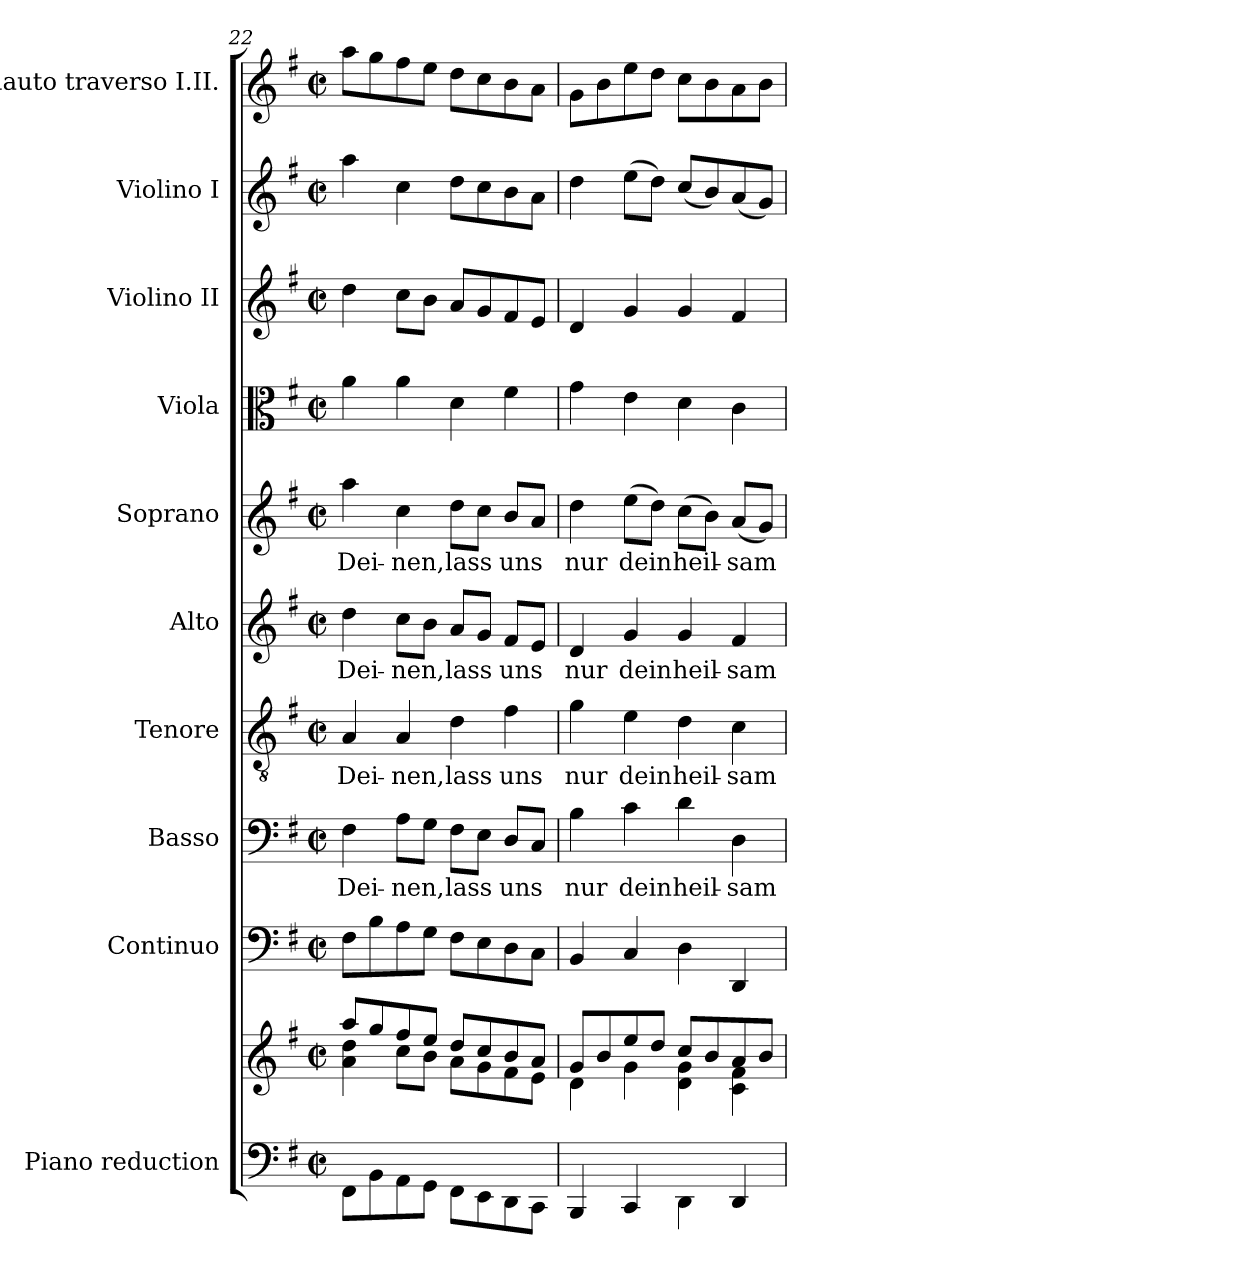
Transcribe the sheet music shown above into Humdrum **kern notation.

**kern	**kern	**kern	**kern	**text	**kern	**text	**kern	**text	**kern	**text	**kern	**kern	**kern	**kern
*part10	*part10	*part9	*part8	*part8	*part7	*part7	*part6	*part6	*part5	*part5	*part4	*part3	*part2	*part1
*staff11	*staff10	*staff9	*staff8	*staff8	*staff7	*staff7	*staff6	*staff6	*staff5	*staff5	*staff4	*staff3	*staff2	*staff1
*I"Piano reduction	*	*I"Continuo	*I"Basso	*	*I"Tenore	*	*I"Alto	*	*I"Soprano	*	*I"Viola	*I"Violino II	*I"Violino I	*I"Flauto traverso I.II.
*I'Pno	*	*	*	*	*	*	*	*	*	*	*I'Vla	*I'Vln	*I'Vln	*I'Fl
*clefF4	*clefG2	*clefF4	*clefF4	*	*clefGv2	*	*clefG2	*	*clefG2	*	*clefC3	*clefG2	*clefG2	*clefG2
*k[f#]	*k[f#]	*k[f#]	*k[f#]	*	*k[f#]	*	*k[f#]	*	*k[f#]	*	*k[f#]	*k[f#]	*k[f#]	*k[f#]
*M2/2	*M2/2	*M2/2	*M2/2	*	*M2/2	*	*M2/2	*	*M2/2	*	*M2/2	*M2/2	*M2/2	*M2/2
*met(c|)	*met(c|)	*met(c|)	*met(c|)	*	*met(c|)	*	*met(c|)	*	*met(c|)	*	*met(c|)	*met(c|)	*met(c|)	*met(c|)
=22	=22	=22	=22	=22	=22	=22	=22	=22	=22	=22	=22	=22	=22	=22
*	*^	*	*	*	*	*	*	*	*	*	*	*	*	*
!	!	!	!	!	!LO:LY:b	!	!LO:LY:b	!	!LO:LY:b	!	!LO:LY:b	!	!	!	!
8FF#\L	8aa/L	4a\ 4dd\	8F#\L	4F#\	Dei-	4A/	Dei-	4dd\	Dei-	4aa\	Dei-	4a\	4dd\	4aa\	8aa\L
8BB\	8gg/	.	8B\	.	.	.	.	.	.	.	.	.	.	.	8gg\
!	!	!	!	!	!LO:LY:b	!	!LO:LY:b	!	!LO:LY:b	!	!LO:LY:b	!	!	!	!
8AA\	8ff#/	8cc\L	8A\	8A\L	-nen,	4A/	-nen,	8cc\L	-nen,	4cc\	-nen,	4a\	8cc\L	4cc\	8ff#\
8GG\J	8ee/J	8b\J	8G\J	8G\J	.	.	.	8b\J	.	.	.	.	8b\J	.	8ee\J
!	!	!	!	!	!LO:LY:b	!	!LO:LY:b	!	!LO:LY:b	!	!LO:LY:b	!	!	!	!
8FF#\L	8dd/L	8a\L	8F#\L	8F#\L	lass	4d\	lass	8a/L	lass	8dd\L	lass	4d\	8a/L	8dd\L	8dd\L
8EE\	8cc/	8g\	8E\	8E\J	.	.	.	8g/J	.	8cc\J	.	.	8g/	8cc\	8cc\
!	!	!	!	!	!LO:LY:b	!	!LO:LY:b	!	!LO:LY:b	!	!LO:LY:b	!	!	!	!
8DD\	8b/	8f#\	8D\	8D/L	uns	4f#\	uns	8f#/L	uns	8b/L	uns	4f#\	8f#/	8b\	8b\
8CC\J	8a/J	8e\J	8C\J	8C/J	.	.	.	8e/J	.	8a/J	.	.	8e/J	8a\J	8a\J
!!LO:PB:g=z
=23	=23	=23	=23	=23	=23	=23	=23	=23	=23	=23	=23	=23	=23	=23	=23
!	!	!	!	!	!LO:LY:b	!	!LO:LY:b	!	!LO:LY:b	!	!LO:LY:b	!	!	!	!
4BBB/	8g/L	4d\	4BB/	4B\	nur	4g\	nur	4d/	nur	4dd\	nur	4g\	4d/	4dd\	8g\L
.	8b/	.	.	.	.	.	.	.	.	.	.	.	.	.	8b\
!	!	!	!	!	!LO:LY:b	!	!LO:LY:b	!	!LO:LY:b	!	!LO:LY:b	!	!	!	!
4CC/	8ee/	4g\	4C/	4c\	dein	4e\	dein	4g/	dein	(8ee\L	dein	4e\	4g/	(8ee\L	8ee\
.	8dd/J	.	.	.	.	.	.	.	.	8dd\J)	.	.	.	8dd\J)	8dd\J
!	!	!	!	!	!LO:LY:b	!	!LO:LY:b	!	!LO:LY:b	!	!LO:LY:b	!	!	!	!
4DD\	8cc/L	4d\ 4g\	4D\	4d\	heil-	4d\	heil-	4g/	heil-	(8cc\L	heil-	4d\	4g/	(8cc/L	8cc\L
.	8b/	.	.	.	.	.	.	.	.	8b\J)	.	.	.	8b/)	8b\
!	!	!	!	!	!LO:LY:b	!	!LO:LY:b	!	!LO:LY:b	!	!LO:LY:b	!	!	!	!
4DD/	8a/	4c\ 4f#\	4DD/	4D\	-sam	4c\	-sam	4f#/	-sam	(8a/L	-sam	4c\	4f#/	(8a/	8a\
.	8b/J	.	.	.	.	.	.	.	.	8g/J)	.	.	.	8g/J)	8b\J
*	*v	*v	*	*	*	*	*	*	*	*	*	*	*	*	*
=	=	=	=	=	=	=	=	=	=	=	=	=	=	=
*-	*-	*-	*-	*-	*-	*-	*-	*-	*-	*-	*-	*-	*-	*-
